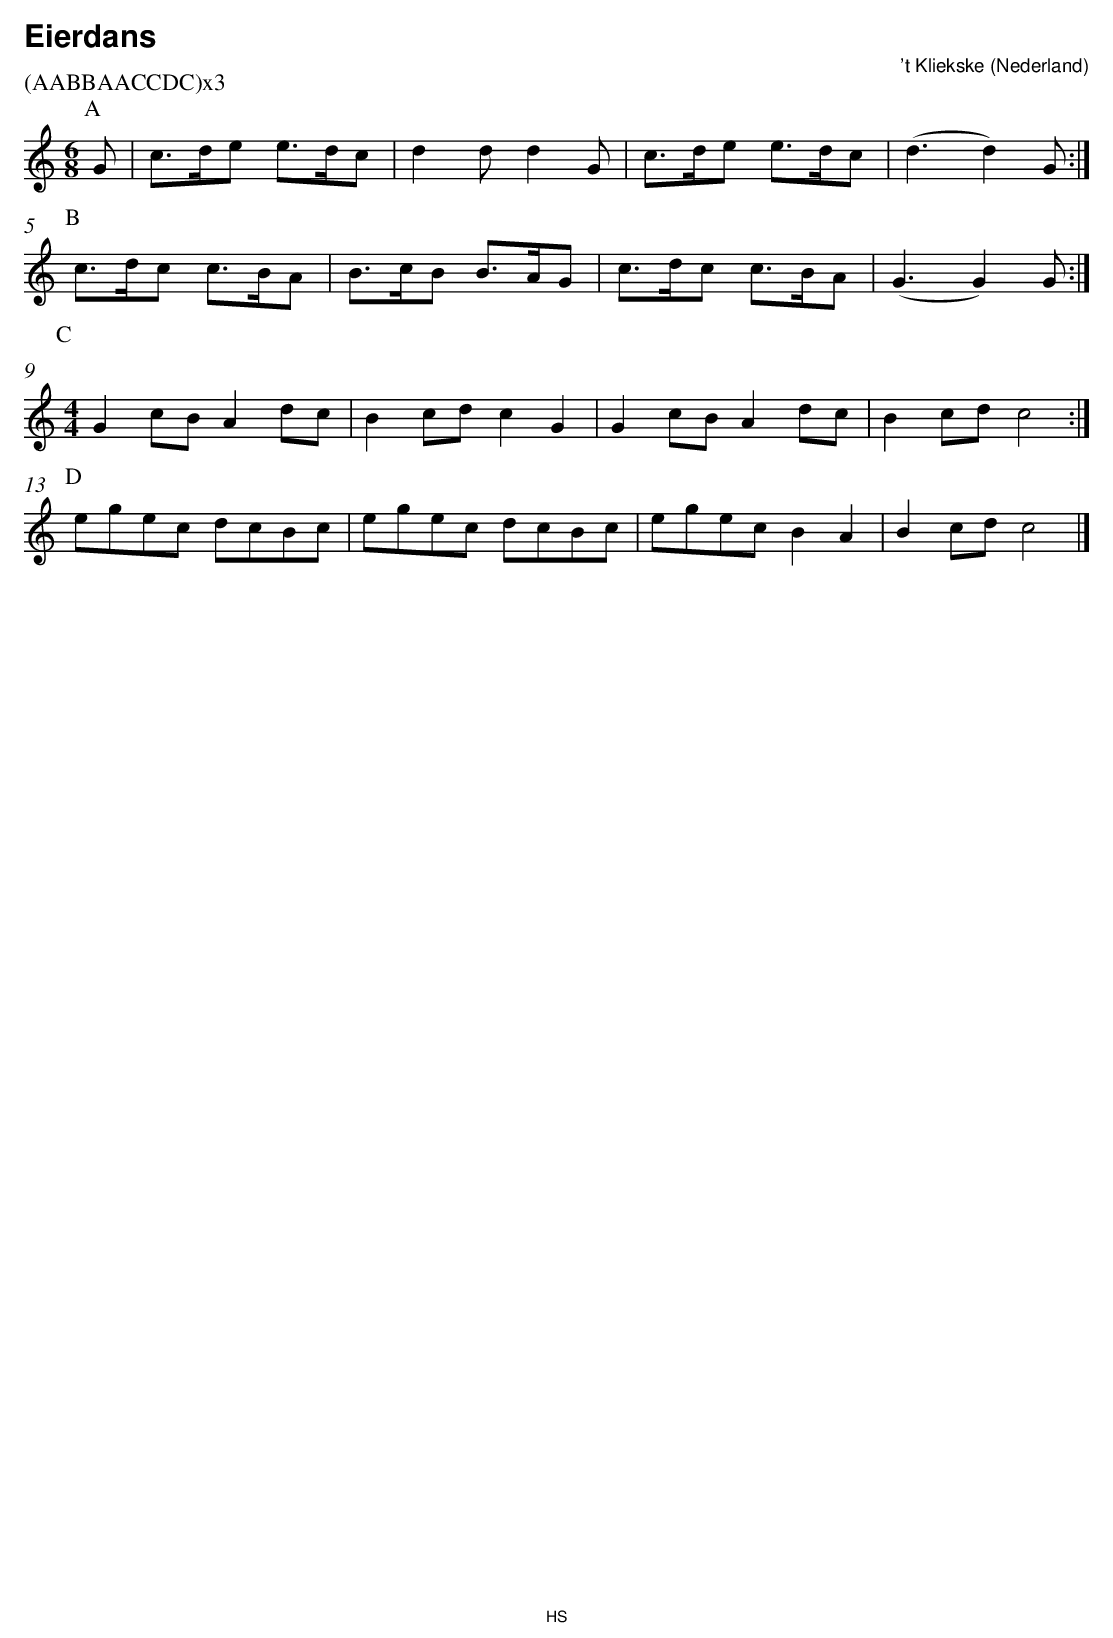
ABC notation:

X:1
T:Eierdans
C:'t Kliekske
P:(AABBAACCDC)x3
O:Nederland
L:1/8
M:6/8
K:C
P:A
G | c>de e>dc | d2 d d2 G | c>de e>dc | (d3 d2) G :|
P:B
c>dc c>BA | B>cB B>AG | c>dc c>BA | (G3 G2) G :|
P:C
M:4/4
L:1/8
G2 cB A2 dc | B2 cd c2 G2 | G2 cB A2 dc | B2 cd c4 :|
P:D
egec dcBc | egec dcBc | egec B2 A2 | B2 cd c4 |]
